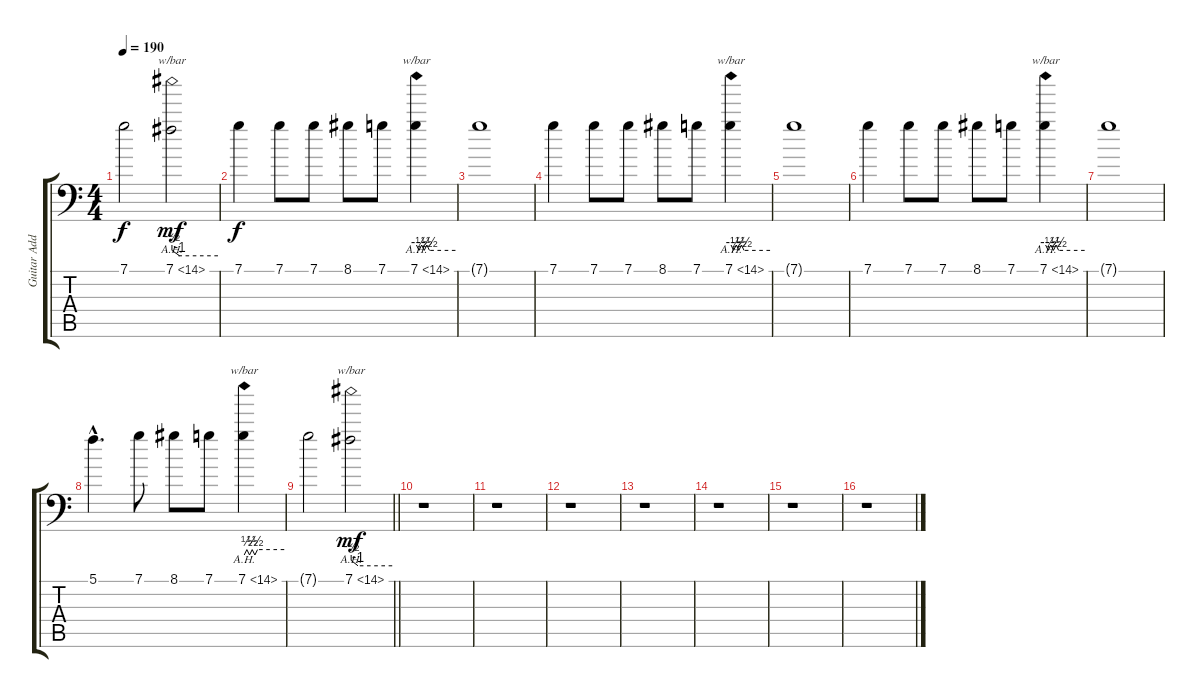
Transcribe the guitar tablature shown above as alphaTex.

\track ("Guitar Additional" "Guitar Add") {instrument distortionguitar}
\staff {score tabs}
\tuning (C4 G3 Eb3 Bb2 F2 Bb1) {hide}
\ts (4 4)
\tempo 190
\clef f4
\ks c
7.1{t}.2{dy f} 7.1{ah 7}.2{tbe (custom default 0 -2 10 -4 60 -4) dy mf} |
7.1.4{dy f} 7.1.8 7.1.8 8.1.8 7.1.8 7.1{ah 7}.4{tbe (custom default 0 0 4 -2 8 0 12 -2 16 0 20 -2 60 -2)} |
7.1{t}.1 |
7.1.4 7.1.8 7.1.8 8.1.8 7.1.8 7.1{ah 7}.4{tbe (custom default 0 0 4 -2 8 0 12 -2 16 0 20 -2 60 -2)} |
7.1{t}.1 |
7.1.4 7.1.8 7.1.8 8.1.8 7.1.8 7.1{ah 7}.4{tbe (custom default 0 0 4 -2 8 0 12 -2 16 0 20 -2 60 -2)} |
7.1{t}.1 |
5.1{hac}.4{d} 7.1.8 8.1.8 7.1.8 7.1{ah 7}.4{tbe (custom default 0 0 4 2 8 0 12 2 16 0 20 2 60 2)} |
\barLineRight lightlight
7.1{t}.2 7.1{ah 7}.2{tbe (custom default 0 -2 10 -4 60 -4) dy mf} |
r.1 |
r.1 |
r.1 |
r.1 |
r.1 |
r.1 |
r.1
